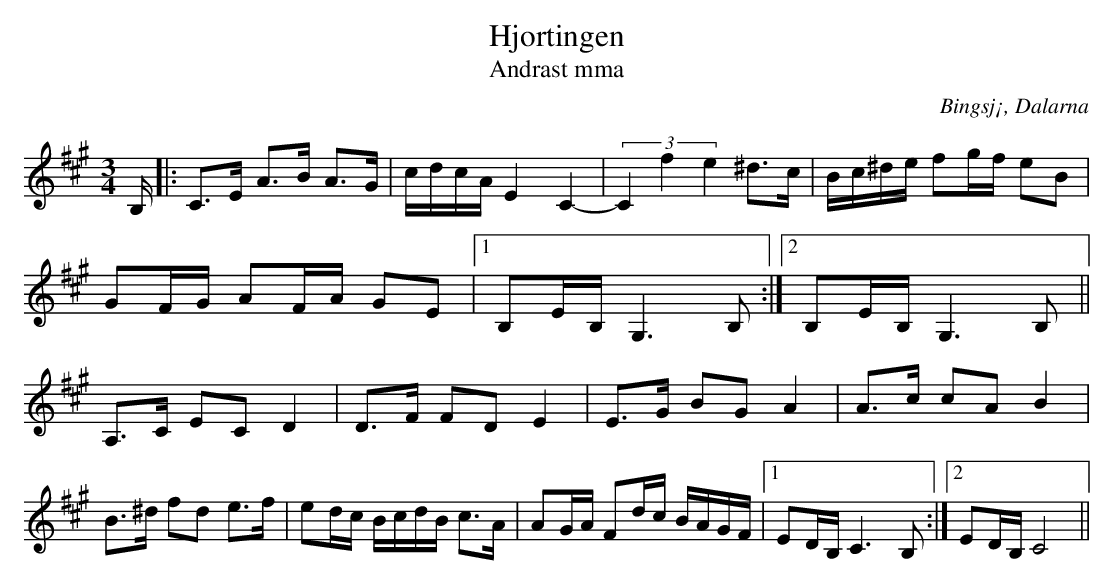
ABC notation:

X:1
T: Hjortingen
T: Andrast mma
O: Bingsj¡, Dalarna
M: 3/4
L: 1/8
K: A
B,/ |: C>E A>B A>G | c/d/c/A/ E2 C2- | (3C2 f2 e2 ^d>c | B/c/^d/e/ fg/f/ eB |
GF/G/ AF/A/ GE |1 B,E/B,/ G,3  B, :|2 B,E/B,/ G,3  B, ||
A,>C EC D2 | D>F FD E2 | E>G BG A2 | A>c cA B2 |
B>^d fd e>f | ed/c/ B/c/d/B/ c>A | AG/A/ Fd/c/ B/A/G/F/ |1 ED/B,/ C3 B,:|2 ED/B,/ C4 ||
